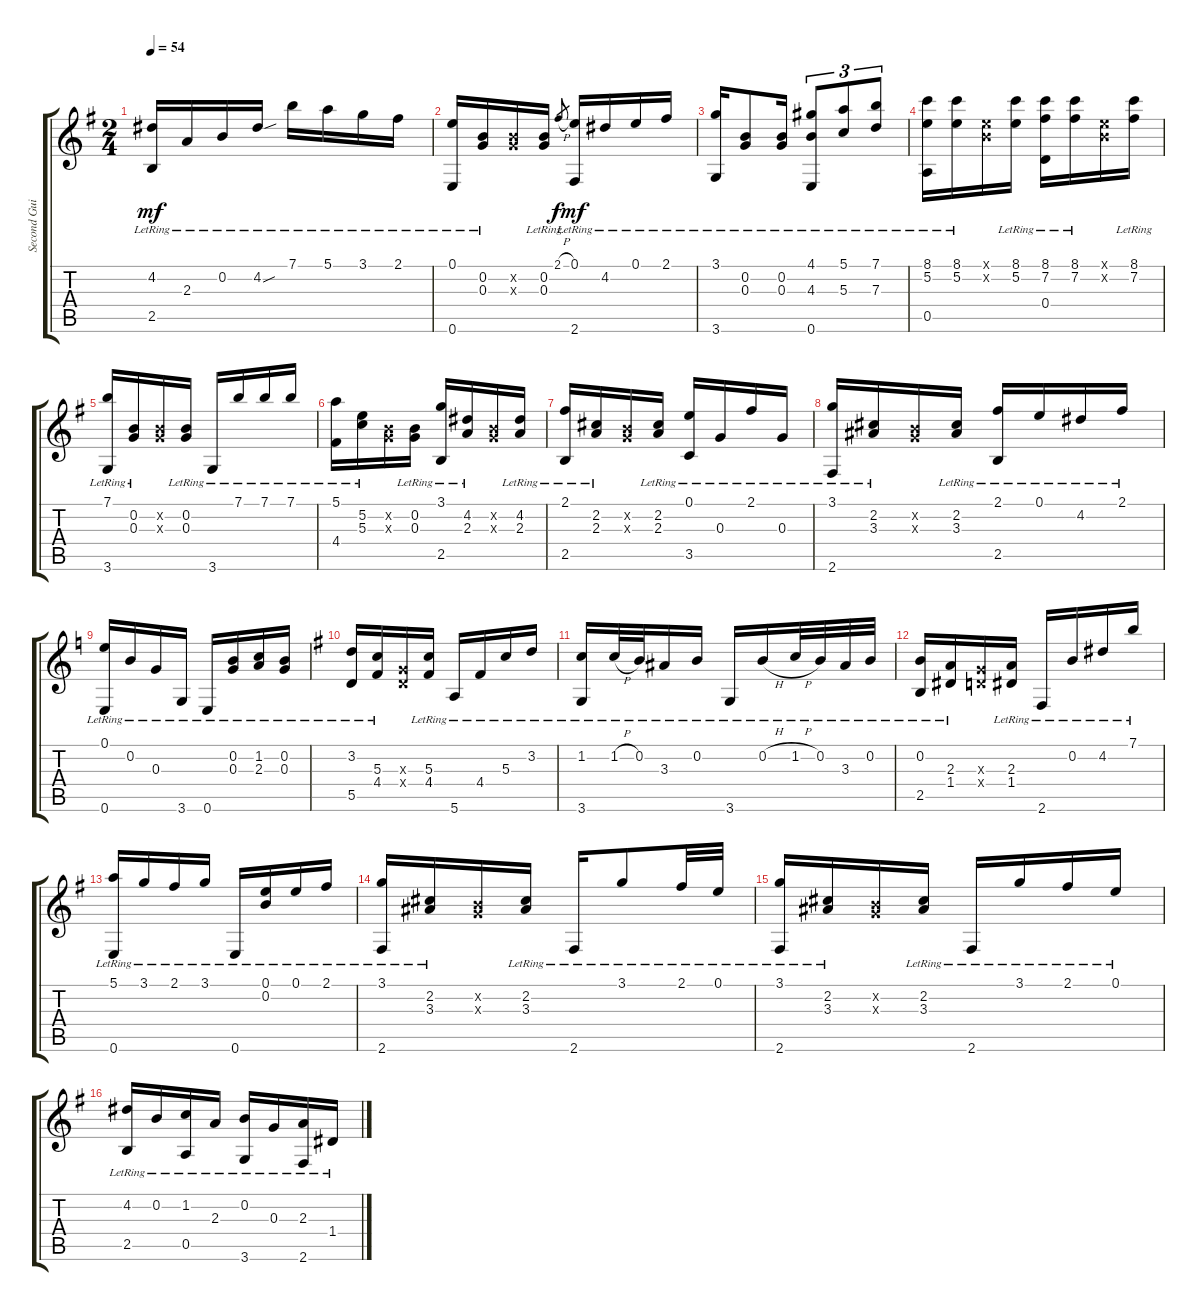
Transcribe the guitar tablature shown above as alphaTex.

\track ("Second Guitar" "Second Gui") {instrument acousticguitarsteel}
\staff {score tabs}
\tuning (E4 B3 G3 D3 A2 E2) {hide}
\ts (2 4)
\tempo 54
\clef g2
\ks g
(4.2{lr} 2.5{lr}).16{dy mf} 2.3{lr}.16 0.2{lr}.16 4.2{sou lr}.16 7.1{lr}.16 5.1{lr}.16 3.1{lr}.16 2.1{lr}.16 |
(0.1{lr} 0.6{lr}).16 (0.2{lr} 0.3{lr}).16 (0.2{x} 0.3{x}).16 (0.2{lr} 0.3{lr}).16 2.1{h}.8{gr dy f} (0.1{lr} 2.6{lr}).16{dy mf} 4.2{lr}.16 0.1{lr}.16 2.1{lr}.16 |
(3.1{lr} 3.6{lr}).16 (0.2{lr} 0.3{lr}).8 (0.2{lr} 0.3{lr}).16 (4.1{lr} 4.3{lr} 0.6{lr}).8{tu (3 2)} (5.1{lr} 5.3{lr}).8{tu (3 2)} (7.1{lr} 7.3{lr}).8{tu (3 2)} |
(8.1{lr} 5.2{lr} 0.5{lr}).16 (8.1{lr} 5.2{lr}).16 (0.1{x} 0.2{x}).16 (8.1{lr} 5.2{lr}).16 (8.1{lr} 7.2{lr} 0.4{lr}).16 (8.1{lr} 7.2{lr}).16 (0.1{x} 0.2{x}).16 (8.1{lr} 7.2{lr}).16 |
(7.1{lr} 3.6{lr}).16 (0.2{lr} 0.3{lr}).16 (0.2{x} 0.3{x}).16 (0.2{lr} 0.3{lr}).16 3.6{lr}.16 7.1{lr}.16 7.1{lr}.16 7.1{lr}.16 |
(5.1{lr} 4.4{lr}).16 (5.2{lr} 5.3{lr}).16 (0.2{x} 0.3{x}).16 (0.2{lr} 0.3{lr}).16 (3.1{lr} 2.5{lr}).16 (4.2{lr} 2.3{lr}).16 (0.2{x} 0.3{x}).16 (4.2{lr} 2.3{lr}).16 |
(2.1{lr} 2.5{lr}).16 (2.2{lr} 2.3{lr}).16 (0.2{x} 0.3{x}).16 (2.2{lr} 2.3{lr}).16 (0.1{lr} 3.5{lr}).16 0.3{lr}.16 2.1{lr}.16 0.3{lr}.16 |
(3.1{lr} 2.6{lr}).16 (2.2{lr} 3.3{lr}).16 (0.2{x} 0.3{x}).16 (2.2{lr} 3.3{lr}).16 (2.1{lr} 2.5{lr}).16 0.1{lr}.16 4.2{lr}.16 2.1{lr}.16 |
\ks c
(0.1{lr} 0.6{lr}).16 0.2{lr}.16 0.3{lr}.16 3.6{lr}.16 0.6{lr}.16 (0.2{lr} 0.3{lr}).16 (1.2{lr} 2.3{lr}).16 (0.2{lr} 0.3{lr}).16 |
\ks g
(3.2{lr} 5.5{lr}).16 (5.3{lr} 4.4{lr}).16 (0.3{x} 0.4{x}).16 (5.3{lr} 4.4{lr}).16 5.6{lr}.16 4.4{lr}.16 5.3{lr}.16 3.2{lr}.16 |
(1.2{lr} 3.6{lr}).16 1.2{h lr}.32 0.2{lr}.32 3.3{lr}.16 0.2{lr}.16 3.6{lr}.16 0.2{h lr}.16 1.2{h lr}.32 0.2{lr}.32 3.3{lr}.32 0.2{lr}.32 |
(0.2{lr} 2.5{lr}).16 (2.3{lr} 1.4{lr}).16 (0.3{x} 0.4{x}).16 (2.3{lr} 1.4{lr}).16 2.6{lr}.16 0.2{lr}.16 4.2{lr}.16 7.1{lr}.16 |
(5.1{lr} 0.6{lr}).16 3.1{lr}.16 2.1{lr}.16 3.1{lr}.16 0.6{lr}.16 (0.1{lr} 0.2{lr}).16 0.1{lr}.16 2.1{lr}.16 |
(3.1{lr} 2.6{lr}).16 (2.2{lr} 3.3{lr}).16 (0.2{x} 0.3{x}).16 (2.2{lr} 3.3{lr}).16 2.6{lr}.16 3.1{lr}.8 2.1{lr}.32 0.1{lr}.32 |
(3.1{lr} 2.6{lr}).16 (2.2{lr} 3.3{lr}).16 (0.2{x} 0.3{x}).16 (2.2{lr} 3.3{lr}).16 2.6{lr}.16 3.1{lr}.16 2.1{lr}.16 0.1{lr}.16 |
(4.2{lr} 2.5{lr}).16 0.2{lr}.16 (1.2{lr} 0.5{lr}).16 2.3{lr}.16 (0.2{lr} 3.6{lr}).16 0.3{lr}.16 (2.3{lr} 2.6{lr}).16 1.4{lr}.16
